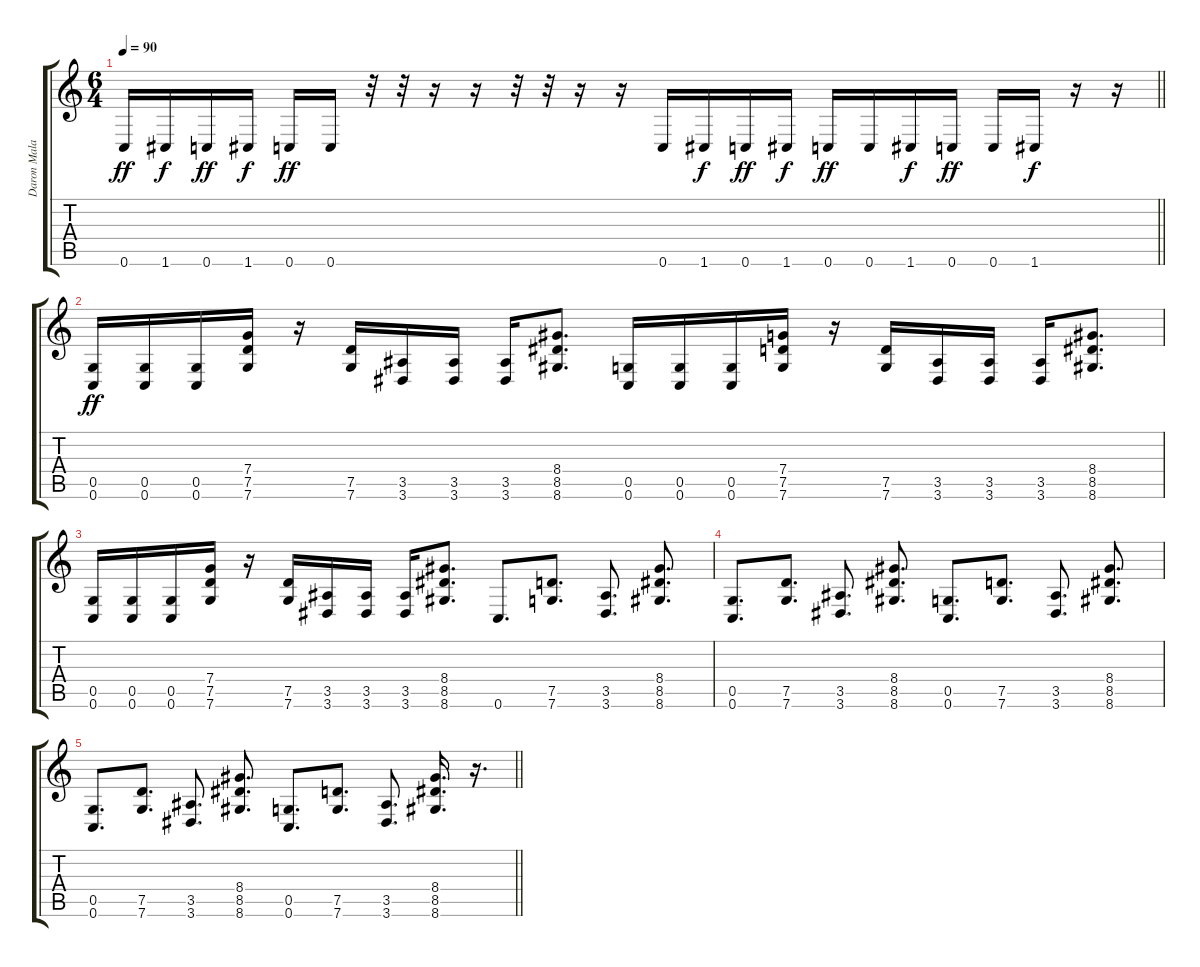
\track ("Daron Malakian" "Daron Mala") {instrument distortionguitar}
\staff {score tabs}
\tuning (D4 A3 F3 C3 G2 C2) {hide}
\ts (6 4)
\tempo 90
\clef g2
\barLineRight lightlight
\ks c
0.6.16{dy ff} 1.6.16{dy f} 0.6.16{dy ff} 1.6.16{dy f} 0.6.16{dy ff} 0.6.16 r.32 r.32 r.16 r.16 r.32 r.32 r.16 r.16 0.6.16 1.6.16{dy f} 0.6.16{dy ff} 1.6.16{dy f} 0.6.16{dy ff} 0.6.16 1.6.16{dy f} 0.6.16{dy ff} 0.6.16 1.6.16{dy f} r.16 r.16 |
(0.5 0.6).16{dy ff} (0.5 0.6).16 (0.5 0.6).16 (7.4 7.5 7.6).16 r.16 (7.5 7.6).16 (3.5 3.6).16 (3.5 3.6).16 (3.5 3.6).16 (8.4 8.5 8.6).8{d} (0.5 0.6).16 (0.5 0.6).16 (0.5 0.6).16 (7.4 7.5 7.6).16 r.16 (7.5 7.6).16 (3.5 3.6).16 (3.5 3.6).16 (3.5 3.6).16 (8.4 8.5 8.6).8{d} |
(0.5 0.6).16 (0.5 0.6).16 (0.5 0.6).16 (7.4 7.5 7.6).16 r.16 (7.5 7.6).16 (3.5 3.6).16 (3.5 3.6).16 (3.5 3.6).16 (8.4 8.5 8.6).8{d} 0.6.8{d} (7.5 7.6).8{d} (3.5 3.6).8{d} (8.4 8.5 8.6).8{d} |
(0.5 0.6).8{d} (7.5 7.6).8{d} (3.5 3.6).8{d} (8.4 8.5 8.6).8{d} (0.5 0.6).8{d} (7.5 7.6).8{d} (3.5 3.6).8{d} (8.4 8.5 8.6).8{d} |
\barLineRight lightlight
(0.5 0.6).8{d} (7.5 7.6).8{d} (3.5 3.6).8{d} (8.4 8.5 8.6).8{d} (0.5 0.6).8{d} (7.5 7.6).8{d} (3.5 3.6).8{d} (8.4 8.5 8.6).16{d} r.16{d}
